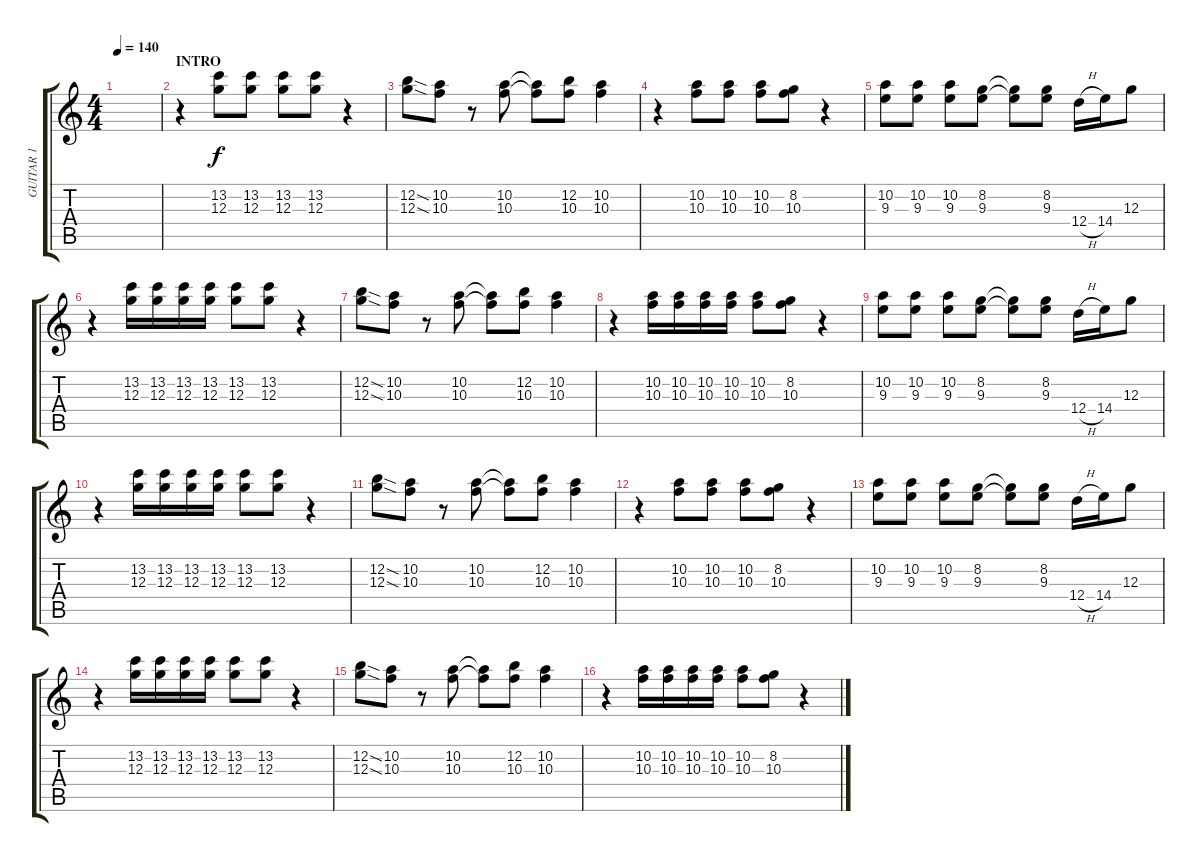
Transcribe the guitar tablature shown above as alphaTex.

\track ("GUITAR 1" "GUITAR 1") {instrument electricguitarclean}
\staff {score tabs}
\tuning (E4 B3 G3 D3 A2 E2) {hide}
\ts (4 4)
\tempo 140
\clef g2
\ks c
|
\section ("" "INTRO")
r.4{volume 12} (13.2 12.3).8 (13.2 12.3).8 (13.2 12.3).8 (13.2 12.3).8 r.4 |
(12.2{sod} 12.3{sod}).8 (10.2 10.3).8 r.8 (10.2 10.3).8 (10.2{t} 10.3{t}).8 (12.2 10.3).8 (10.2 10.3).4 |
r.4 (10.2 10.3).8 (10.2 10.3).8 (10.2 10.3).8 (8.2 10.3).8 r.4 |
(10.2 9.3).8 (10.2 9.3).8 (10.2 9.3).8 (8.2 9.3).8 (8.2{t} 9.3{t}).8 (8.2 9.3).8 12.4{h}.16 14.4.16 12.3.8 |
r.4 (13.2 12.3).16 (13.2 12.3).16 (13.2 12.3).16 (13.2 12.3).16 (13.2 12.3).8 (13.2 12.3).8 r.4 |
(12.2{sod} 12.3{sod}).8 (10.2 10.3).8 r.8 (10.2 10.3).8 (10.2{t} 10.3{t}).8 (12.2 10.3).8 (10.2 10.3).4 |
r.4 (10.2 10.3).16 (10.2 10.3).16 (10.2 10.3).16 (10.2 10.3).16 (10.2 10.3).8 (8.2 10.3).8 r.4 |
(10.2 9.3).8 (10.2 9.3).8 (10.2 9.3).8 (8.2 9.3).8 (8.2{t} 9.3{t}).8 (8.2 9.3).8 12.4{h}.16 14.4.16 12.3.8 |
r.4 (13.2 12.3).16 (13.2 12.3).16 (13.2 12.3).16 (13.2 12.3).16 (13.2 12.3).8 (13.2 12.3).8 r.4 |
(12.2{sod} 12.3{sod}).8 (10.2 10.3).8 r.8 (10.2 10.3).8 (10.2{t} 10.3{t}).8 (12.2 10.3).8 (10.2 10.3).4 |
r.4 (10.2 10.3).8 (10.2 10.3).8 (10.2 10.3).8 (8.2 10.3).8 r.4 |
(10.2 9.3).8 (10.2 9.3).8 (10.2 9.3).8 (8.2 9.3).8 (8.2{t} 9.3{t}).8 (8.2 9.3).8 12.4{h}.16 14.4.16 12.3.8 |
r.4 (13.2 12.3).16 (13.2 12.3).16 (13.2 12.3).16 (13.2 12.3).16 (13.2 12.3).8 (13.2 12.3).8 r.4 |
(12.2{sod} 12.3{sod}).8 (10.2 10.3).8 r.8 (10.2 10.3).8 (10.2{t} 10.3{t}).8 (12.2 10.3).8 (10.2 10.3).4 |
r.4 (10.2 10.3).16 (10.2 10.3).16 (10.2 10.3).16 (10.2 10.3).16 (10.2 10.3).8 (8.2 10.3).8 r.4
